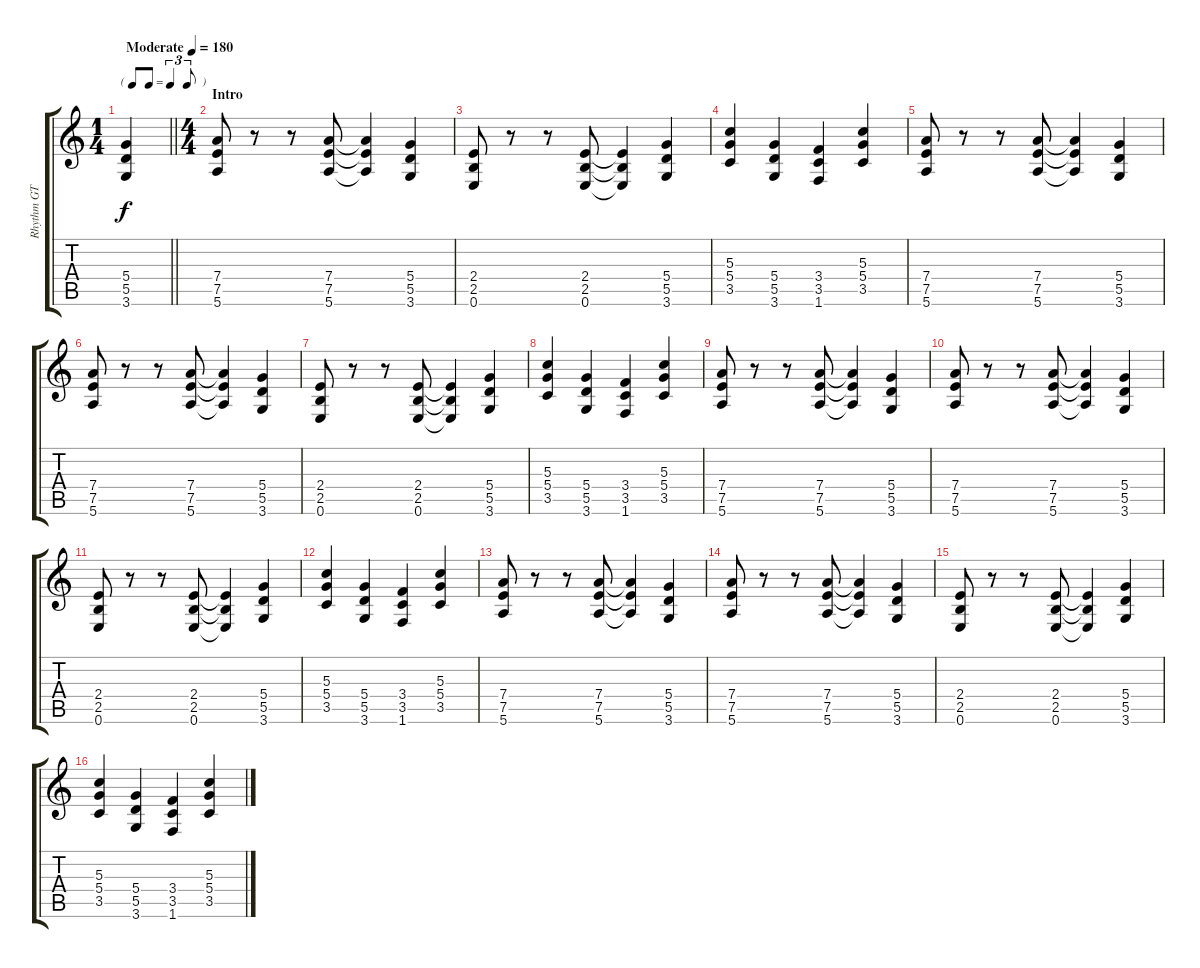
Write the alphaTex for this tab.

\track ("Rhythm GT" "Rhythm GT") {instrument overdrivenguitar}
\staff {score tabs}
\tuning (E4 B3 G3 D3 A2 E2) {hide}
\ts (1 4)
\tf triplet8th
\tempo (180 "Moderate")
\clef g2
\barLineRight lightlight
\ks c
(5.4 5.5 3.6).4{dy f instrument overdrivenguitar} |
\ts (4 4)
\section ("" "Intro")
(7.4 7.5 5.6).8 r.8 r.8 (7.4 7.5 5.6).8 (7.4{t} 7.5{t} 5.6{t}).4 (5.4 5.5 3.6).4 |
(2.4 2.5 0.6).8 r.8 r.8 (2.4 2.5 0.6).8 (2.4{t} 2.5{t} 0.6{t}).4 (5.4 5.5 3.6).4 |
(5.3 5.4 3.5).4 (5.4 5.5 3.6).4 (3.4 3.5 1.6).4 (5.3 5.4 3.5).4 |
(7.4 7.5 5.6).8 r.8 r.8 (7.4 7.5 5.6).8 (7.4{t} 7.5{t} 5.6{t}).4 (5.4 5.5 3.6).4 |
(7.4 7.5 5.6).8 r.8 r.8 (7.4 7.5 5.6).8 (7.4{t} 7.5{t} 5.6{t}).4 (5.4 5.5 3.6).4 |
(2.4 2.5 0.6).8 r.8 r.8 (2.4 2.5 0.6).8 (2.4{t} 2.5{t} 0.6{t}).4 (5.4 5.5 3.6).4 |
(5.3 5.4 3.5).4 (5.4 5.5 3.6).4 (3.4 3.5 1.6).4 (5.3 5.4 3.5).4 |
(7.4 7.5 5.6).8 r.8 r.8 (7.4 7.5 5.6).8 (7.4{t} 7.5{t} 5.6{t}).4 (5.4 5.5 3.6).4 |
(7.4 7.5 5.6).8 r.8 r.8 (7.4 7.5 5.6).8 (7.4{t} 7.5{t} 5.6{t}).4 (5.4 5.5 3.6).4 |
(2.4 2.5 0.6).8 r.8 r.8 (2.4 2.5 0.6).8 (2.4{t} 2.5{t} 0.6{t}).4 (5.4 5.5 3.6).4 |
(5.3 5.4 3.5).4 (5.4 5.5 3.6).4 (3.4 3.5 1.6).4 (5.3 5.4 3.5).4 |
(7.4 7.5 5.6).8 r.8 r.8 (7.4 7.5 5.6).8 (7.4{t} 7.5{t} 5.6{t}).4 (5.4 5.5 3.6).4 |
(7.4 7.5 5.6).8 r.8 r.8 (7.4 7.5 5.6).8 (7.4{t} 7.5{t} 5.6{t}).4 (5.4 5.5 3.6).4 |
(2.4 2.5 0.6).8 r.8 r.8 (2.4 2.5 0.6).8 (2.4{t} 2.5{t} 0.6{t}).4 (5.4 5.5 3.6).4 |
(5.3 5.4 3.5).4 (5.4 5.5 3.6).4 (3.4 3.5 1.6).4 (5.3 5.4 3.5).4
